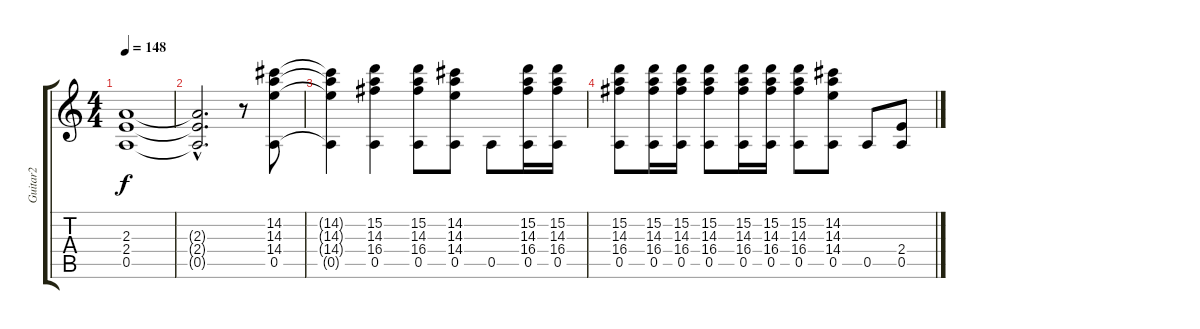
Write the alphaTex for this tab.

\track ("Guitar2" "Guitar2") {instrument distortionguitar}
\staff {score tabs}
\tuning (E4 B3 G3 D3 A2 E2) {hide}
\ts (4 4)
\tempo 148
\clef g2
\ks c
(2.3{t} 2.4{t} 0.5{t}).1{dy f} |
(2.3{hac t} 2.4{hac t} 0.5{hac t}).2{d} r.8 (14.2 14.3 14.4 0.5).8 |
(14.2{t} 14.3{t} 14.4{t} 0.5{t}).4 (15.2 14.3 16.4 0.5).4 (15.2 14.3 16.4 0.5).8 (14.2 14.3 14.4 0.5).8 0.5.8 (15.2 14.3 16.4 0.5).16 (15.2 14.3 16.4 0.5).16 |
(15.2 14.3 16.4 0.5).8 (15.2 14.3 16.4 0.5).16 (15.2 14.3 16.4 0.5).16 (15.2 14.3 16.4 0.5).8 (15.2 14.3 16.4 0.5).16 (15.2 14.3 16.4 0.5).16 (15.2 14.3 16.4 0.5).8 (14.2 14.3 14.4 0.5).8 0.5.8 (2.4 0.5).8
